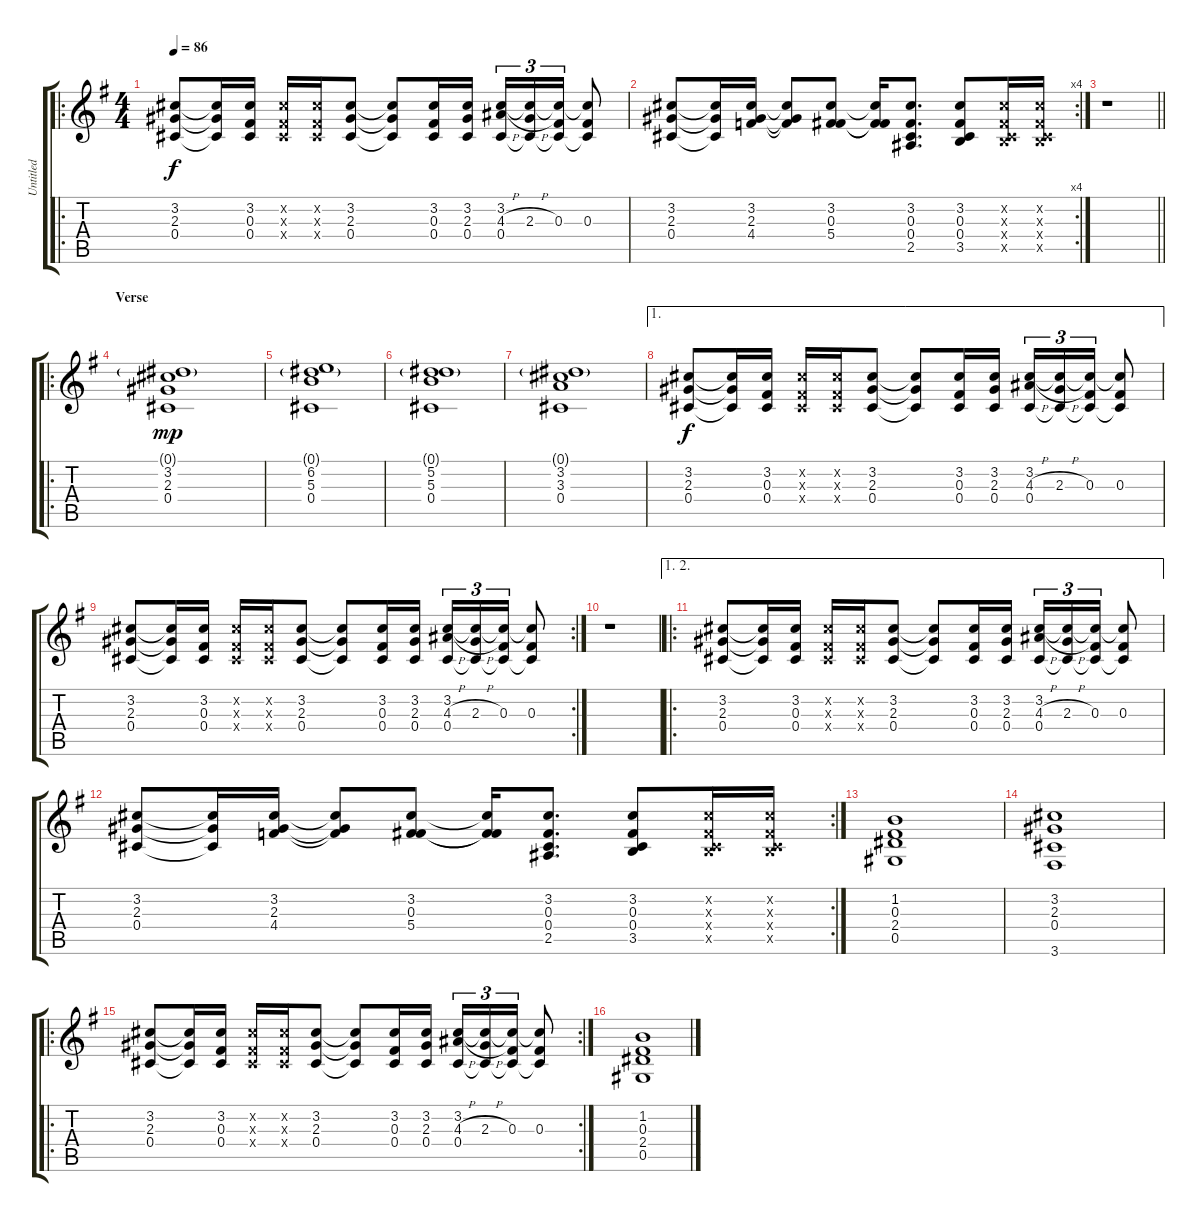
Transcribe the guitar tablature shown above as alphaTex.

\track ("Untitled" "Untitled") {instrument distortionguitar}
\staff {score tabs}
\tuning (Eb4 Bb3 Gb3 Db3 Ab2 Eb2) {hide}
\ro
\ts (4 4)
\tempo 86
\clef g2
\ks g
(3.2 2.3 0.4).8{dy f instrument distortionguitar} (3.2{t} 2.3{t} 0.4{t}).16 (3.2 0.3 0.4).16 (3.2{x} 0.3{x} 0.4{x}).16 (3.2{x} 0.3{x} 0.4{x}).16 (3.2 2.3 0.4).8 (3.2{t} 2.3{t} 0.4{t}).8 (3.2 0.3 0.4).16 (3.2 2.3 0.4).16 (3.2 4.3{h} 0.4).16{tu (3 2)} (3.2{t} 2.3{h} 0.4{t}).16{tu (3 2)} (3.2{t} 0.3 0.4{t}).16{tu (3 2)} (3.2{t} 0.3 0.4{t}).8 |
\rc 4
(3.2 2.3 0.4).8 (3.2{t} 2.3{t} 0.4{t}).16 (3.2 2.3 4.4).16 (3.2{t} 2.3{t} 4.4{t}).8 (3.2 0.3 5.4).8 (3.2{t} 0.3{t} 5.4{t}).16 (3.2 0.3 0.4 2.5).8{d} (3.2 0.3 0.4 3.5).8 (3.2{x} 0.3{x} 0.4{x} 3.5{x}).16 (3.2{x} 0.3{x} 0.4{x} 3.5{x}).16 |
\barLineRight lightlight
r.1 |
\ro
\section ("" "Verse")
(0.1{g} 3.2 2.3 0.4).1{dy mp} |
(0.1{g} 6.2 5.3 0.4).1 |
(0.1{g} 5.2 5.3 0.4).1 |
(0.1{g} 3.2 3.3 0.4).1 |
\ae 1
(3.2 2.3 0.4).8{dy f} (3.2{t} 2.3{t} 0.4{t}).16 (3.2 0.3 0.4).16 (3.2{x} 0.3{x} 0.4{x}).16 (3.2{x} 0.3{x} 0.4{x}).16 (3.2 2.3 0.4).8 (3.2{t} 2.3{t} 0.4{t}).8 (3.2 0.3 0.4).16 (3.2 2.3 0.4).16 (3.2 4.3{h} 0.4).16{tu (3 2)} (3.2{t} 2.3{h} 0.4{t}).16{tu (3 2)} (3.2{t} 0.3 0.4{t}).16{tu (3 2)} (3.2{t} 0.3 0.4{t}).8 |
\rc 2
(3.2 2.3 0.4).8 (3.2{t} 2.3{t} 0.4{t}).16 (3.2 0.3 0.4).16 (3.2{x} 0.3{x} 0.4{x}).16 (3.2{x} 0.3{x} 0.4{x}).16 (3.2 2.3 0.4).8 (3.2{t} 2.3{t} 0.4{t}).8 (3.2 0.3 0.4).16 (3.2 2.3 0.4).16 (3.2 4.3{h} 0.4).16{tu (3 2)} (3.2{t} 2.3{h} 0.4{t}).16{tu (3 2)} (3.2{t} 0.3 0.4{t}).16{tu (3 2)} (3.2{t} 0.3 0.4{t}).8 |
r.1 |
\ae (1 2)
\ro
(3.2 2.3 0.4).8 (3.2{t} 2.3{t} 0.4{t}).16 (3.2 0.3 0.4).16 (3.2{x} 0.3{x} 0.4{x}).16 (3.2{x} 0.3{x} 0.4{x}).16 (3.2 2.3 0.4).8 (3.2{t} 2.3{t} 0.4{t}).8 (3.2 0.3 0.4).16 (3.2 2.3 0.4).16 (3.2 4.3{h} 0.4).16{tu (3 2)} (3.2{t} 2.3{h} 0.4{t}).16{tu (3 2)} (3.2{t} 0.3 0.4{t}).16{tu (3 2)} (3.2{t} 0.3 0.4{t}).8 |
\rc 2
(3.2 2.3 0.4).8 (3.2{t} 2.3{t} 0.4{t}).16 (3.2 2.3 4.4).16 (3.2{t} 2.3{t} 4.4{t}).8 (3.2 0.3 5.4).8 (3.2{t} 0.3{t} 5.4{t}).16 (3.2 0.3 0.4 2.5).8{d} (3.2 0.3 0.4 3.5).8 (3.2{x} 0.3{x} 0.4{x} 3.5{x}).16 (3.2{x} 0.3{x} 0.4{x} 3.5{x}).16 |
(1.2 0.3 2.4 0.5).1 |
(3.2 2.3 0.4 3.6).1 |
\ro
\rc 2
(3.2 2.3 0.4).8 (3.2{t} 2.3{t} 0.4{t}).16 (3.2 0.3 0.4).16 (3.2{x} 0.3{x} 0.4{x}).16 (3.2{x} 0.3{x} 0.4{x}).16 (3.2 2.3 0.4).8 (3.2{t} 2.3{t} 0.4{t}).8 (3.2 0.3 0.4).16 (3.2 2.3 0.4).16 (3.2 4.3{h} 0.4).16{tu (3 2)} (3.2{t} 2.3{h} 0.4{t}).16{tu (3 2)} (3.2{t} 0.3 0.4{t}).16{tu (3 2)} (3.2{t} 0.3 0.4{t}).8 |
(1.2 0.3 2.4 0.5).1
